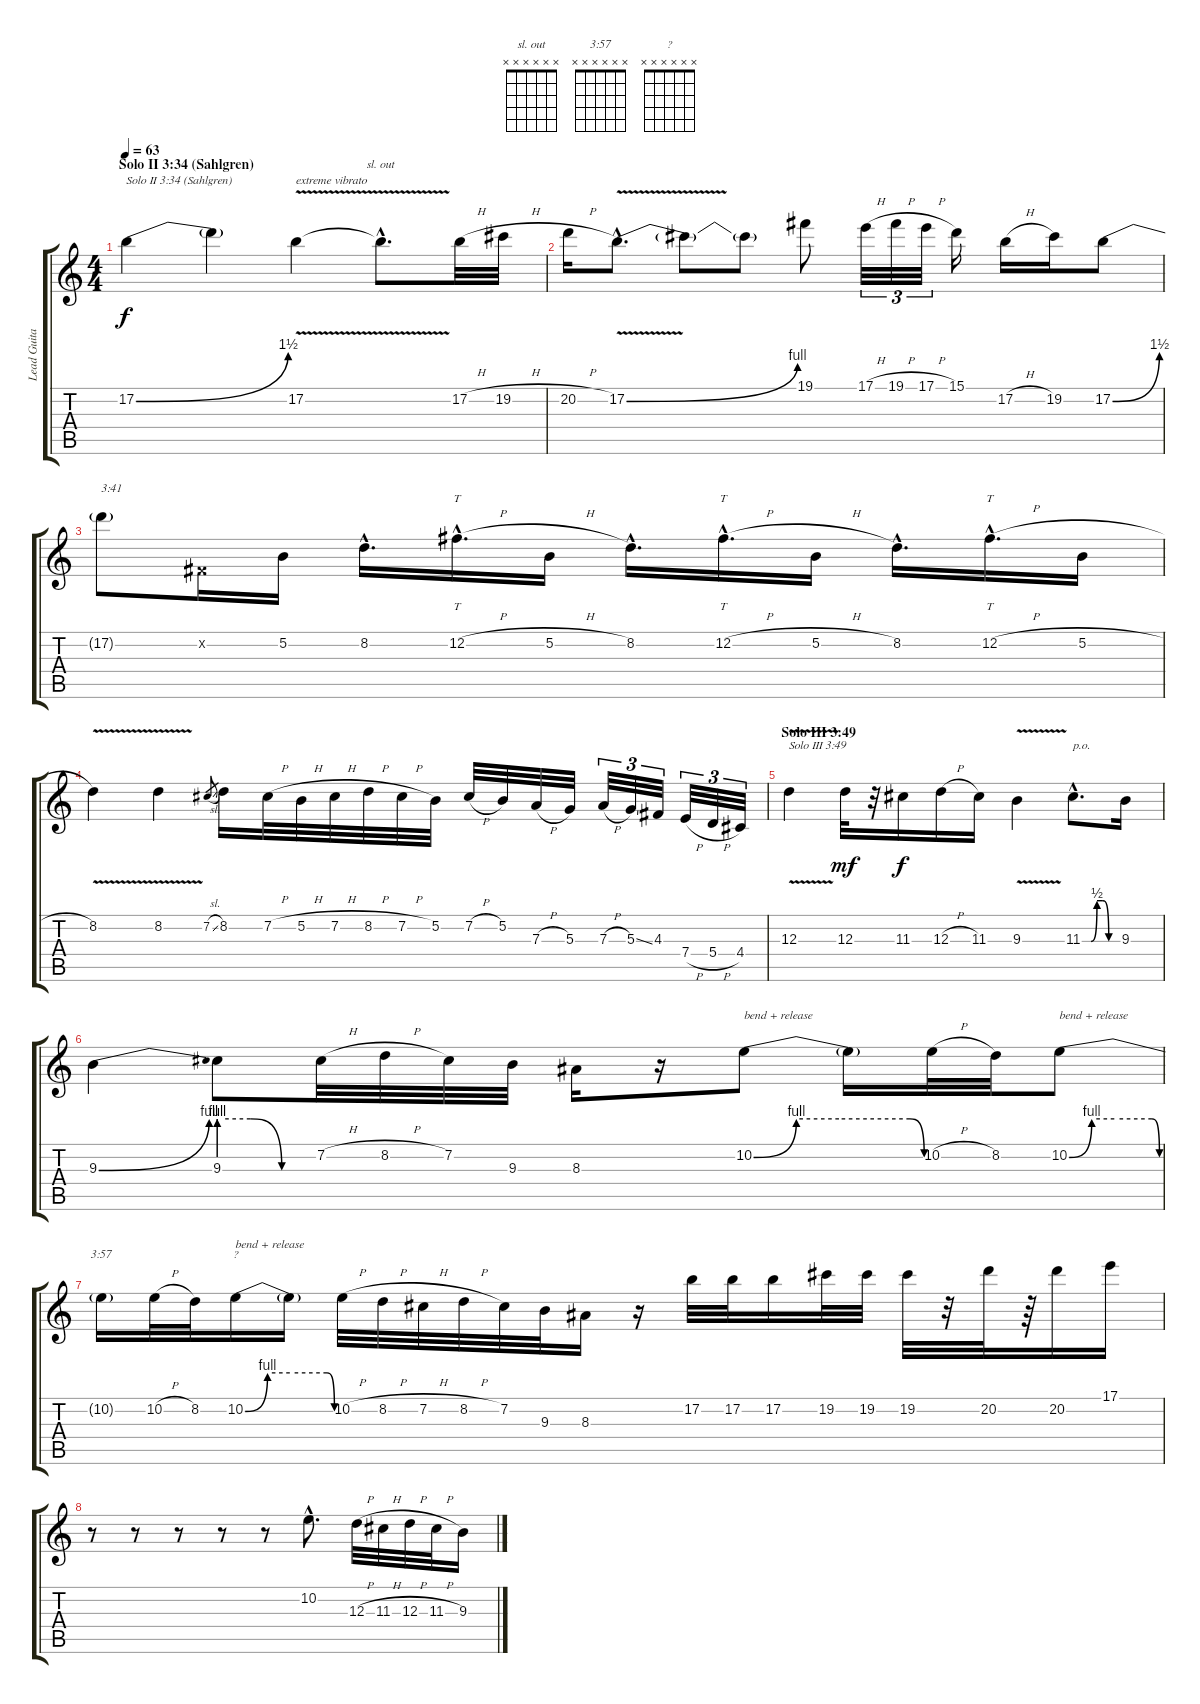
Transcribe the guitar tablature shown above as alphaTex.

\track ("Lead Guitar (David Blomqvist)" "Lead Guita") {instrument distortionguitar}
\staff {score tabs}
\tuning (B3 Gb3 D3 A2 E2 B1) {hide}
\chord ("sl. out" x x x x x x)
\chord ("3:57" x x x x x x)
\chord ("?" x x x x x x)
\ts (4 4)
\section ("" "Solo II 3:34 (Sahlgren)")
\tempo 63
\clef g2
\ks c
17.2{be (bend 0 0 60 6)}.4{txt "Solo II 3:34 (Sahlgren)" dy f} 17.2{t}.4 17.2{v}.4{txt "extreme vibrato"} 17.2{hac t}.8{d ch "sl. out"} 17.2{h}.32 19.2{h}.32 |
20.2{h}.16 17.2{be (bend 0 0 60 4) v hac}.8{d} 17.2{t}.8 17.2{t}.8 19.1.8 17.1{h}.32{tu (3 2)} 19.1{h}.32{tu (3 2)} 17.1{h}.32{tu (3 2)} 15.1.16 17.2{h}.16 19.2.16 17.2{be (bend 0 0 60 6)}.8 |
17.2{t}.8{txt "3:41"} 0.2{x}.16 5.2.16 8.2{hac}.16{d} 12.2{h hac}.16{tt d} 5.2{h}.16 8.2{hac}.16{d} 12.2{h hac}.16{tt d} 5.2{h}.16 8.2{hac}.16{d} 12.2{h hac}.16{tt d} 5.2{h}.16 |
8.2{v}.4 8.2{v}.4 7.2{sl}.8{gr} 8.2.16 7.2{h}.32 5.2{h}.32 7.2{h}.32 8.2{h}.32 7.2{h}.32 5.2.32 7.2{h}.32 5.2.32 7.3{h}.32 5.3.32 7.3{h}.32{tu (3 2)} 5.3{ss}.32{tu (3 2)} 4.3.32{tu (3 2)} 7.4{h}.32{tu (3 2)} 5.4{h}.32{tu (3 2)} 4.4.32{tu (3 2)} |
\section ("" "Solo III 3:49")
12.3{v}.4{txt "Solo III 3:49"} 12.3.32{dy mf} r.32 11.3.16{dy f} 12.3{h}.16 11.3.16 9.3{v}.4 11.3{be (custom 0 0 15 0 25 2 35 2 45 0 60 0) hac}.8{d txt "p.o."} 9.3.16 |
9.3{be (bend 0 0 60 4)}.4 9.3{be (custom 0 4 20 4 40 0 60 0)}.8 7.2{h}.32 8.2{h}.32 7.2.32 9.3.32 8.3.16 r.16 10.2{be (custom 0 0 15 4 30 4 55 4 60 0)}.8{txt "bend + release"} 10.2{t}.16 10.2{h}.32 8.2.32 10.2{be (custom 0 0 15 4 30 4 55 4 60 0)}.8{txt "bend + release"} |
10.2{t}.16{ch "3:57"} 10.2{h}.32 8.2.32 10.2{be (custom 0 0 15 4 30 4 55 4 60 0)}.16{ch "?" txt "bend + release"} 10.2{t}.16 10.2{h}.32 8.2{h}.32 7.2{h}.32 8.2{h}.32 7.2.32 9.3.32 8.3.16 r.16 17.2.32 17.2.32 17.2.16 19.2.32 19.2.32 19.2.32 r.32 20.2.32 r.64 20.2.16 17.1.16 |
r.8 r.8 r.8 r.8 r.8 10.2{hac}.8{d} 12.3{h}.32 11.3{h}.32 12.3{h}.32 11.3{h}.32 9.3.16
